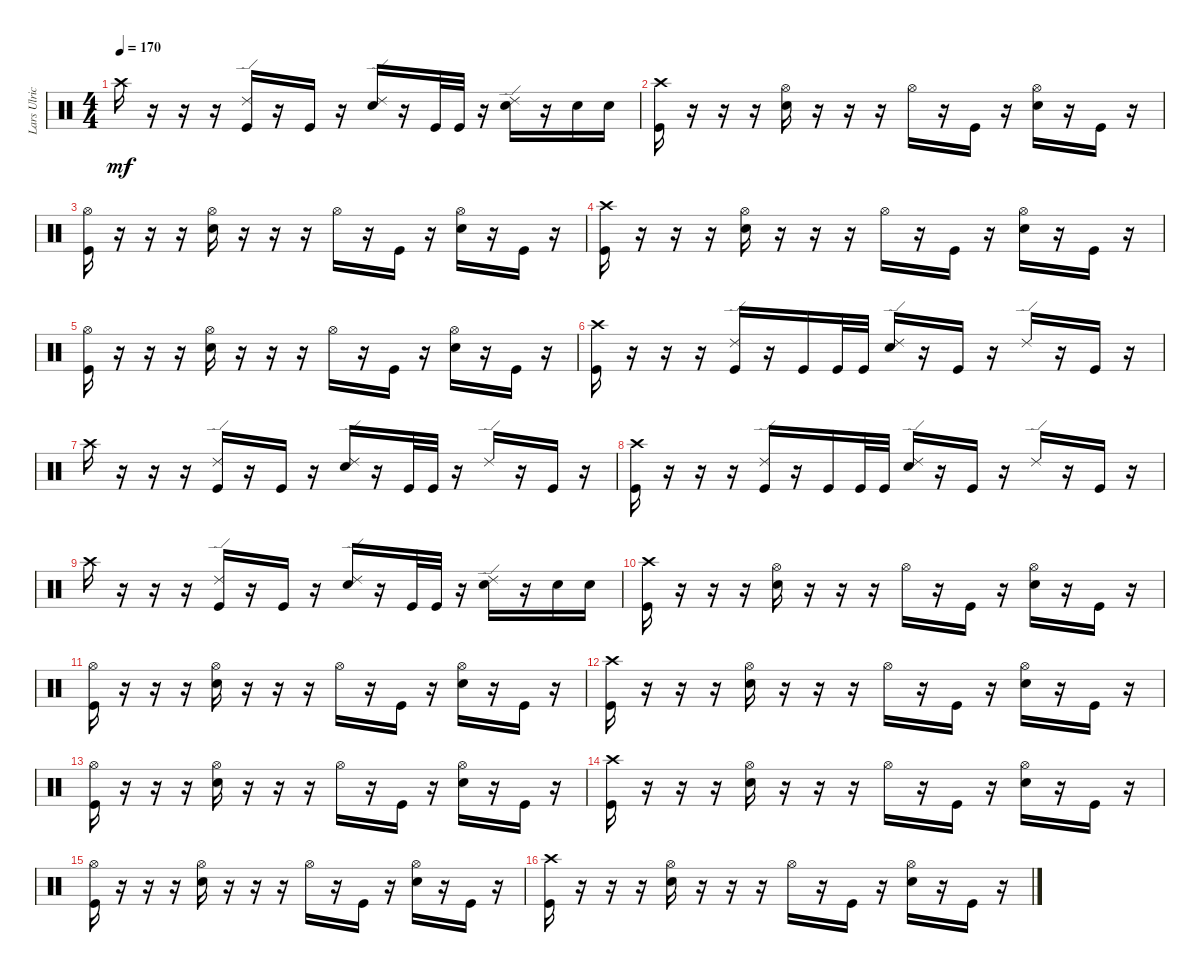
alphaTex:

\track ("Lars Ulrich" "Lars Ulric") {instrument percussion}
\staff {score}
\articulation defaults
\ts (4 4)
\tempo 170
\clef neutral
\ks c "Crash high (hit)".16{dy mf}
r.16 r.16 r.16 ("Ride (edge) 2" "Kick (hit)").16 r.16 "Kick (hit)".16 r.16 ("Snare (hit) 2" "Ride (edge) 2").16 r.16 "Kick (hit)".32 "Kick (hit)".32 r.16 ("Ride (edge) 2" "Snare (hit) 2").16 r.16 "Snare (hit) 2".16 "Snare (hit) 2".16 |
("Kick (hit)" "Crash high (hit)").16 r.16 r.16 r.16 ("Hi-Hat (open)" "Snare (hit) 2").16 r.16 r.16 r.16 "Hi-Hat (open)".16 r.16 "Kick (hit)".16 r.16 ("Hi-Hat (open)" "Snare (hit) 2").16 r.16 "Kick (hit)".16 r.16 |
("Kick (hit)" "Hi-Hat (open)").16 r.16 r.16 r.16 ("Hi-Hat (open)" "Snare (hit) 2").16 r.16 r.16 r.16 "Hi-Hat (open)".16 r.16 "Kick (hit)".16 r.16 ("Hi-Hat (open)" "Snare (hit) 2").16 r.16 "Kick (hit)".16 r.16 |
("Kick (hit)" "Crash high (hit)").16 r.16 r.16 r.16 ("Hi-Hat (open)" "Snare (hit) 2").16 r.16 r.16 r.16 "Hi-Hat (open)".16 r.16 "Kick (hit)".16 r.16 ("Hi-Hat (open)" "Snare (hit) 2").16 r.16 "Kick (hit)".16 r.16 |
("Kick (hit)" "Hi-Hat (open)").16 r.16 r.16 r.16 ("Hi-Hat (open)" "Snare (hit) 2").16 r.16 r.16 r.16 "Hi-Hat (open)".16 r.16 "Kick (hit)".16 r.16 ("Hi-Hat (open)" "Snare (hit) 2").16 r.16 "Kick (hit)".16 r.16 |
("Kick (hit)" "Crash high (hit)").16 r.16 r.16 r.16 ("Kick (hit)" "Ride (edge) 2").16 r.16 "Kick (hit)".16 "Kick (hit)".32 "Kick (hit)".32 ("Snare (hit) 2" "Ride (edge) 2").16 r.16 "Kick (hit)".16 r.16 "Ride (edge) 2".16 r.16 "Kick (hit)".16 r.16 |
"Crash high (hit)".16 r.16 r.16 r.16 ("Ride (edge) 2" "Kick (hit)").16 r.16 "Kick (hit)".16 r.16 ("Snare (hit) 2" "Ride (edge) 2").16 r.16 "Kick (hit)".32 "Kick (hit)".32 r.16 "Ride (edge) 2".16 r.16 "Kick (hit)".16 r.16 |
("Kick (hit)" "Crash high (hit)").16 r.16 r.16 r.16 ("Kick (hit)" "Ride (edge) 2").16 r.16 "Kick (hit)".16 "Kick (hit)".32 "Kick (hit)".32 ("Snare (hit) 2" "Ride (edge) 2").16 r.16 "Kick (hit)".16 r.16 "Ride (edge) 2".16 r.16 "Kick (hit)".16 r.16 |
"Crash high (hit)".16 r.16 r.16 r.16 ("Ride (edge) 2" "Kick (hit)").16 r.16 "Kick (hit)".16 r.16 ("Snare (hit) 2" "Ride (edge) 2").16 r.16 "Kick (hit)".32 "Kick (hit)".32 r.16 ("Ride (edge) 2" "Snare (hit) 2").16 r.16 "Snare (hit) 2".16 "Snare (hit) 2".16 |
("Kick (hit)" "Crash high (hit)").16 r.16 r.16 r.16 ("Hi-Hat (open)" "Snare (hit) 2").16 r.16 r.16 r.16 "Hi-Hat (open)".16 r.16 "Kick (hit)".16 r.16 ("Hi-Hat (open)" "Snare (hit) 2").16 r.16 "Kick (hit)".16 r.16 |
("Kick (hit)" "Hi-Hat (open)").16 r.16 r.16 r.16 ("Hi-Hat (open)" "Snare (hit) 2").16 r.16 r.16 r.16 "Hi-Hat (open)".16 r.16 "Kick (hit)".16 r.16 ("Hi-Hat (open)" "Snare (hit) 2").16 r.16 "Kick (hit)".16 r.16 |
("Kick (hit)" "Crash high (hit)").16 r.16 r.16 r.16 ("Hi-Hat (open)" "Snare (hit) 2").16 r.16 r.16 r.16 "Hi-Hat (open)".16 r.16 "Kick (hit)".16 r.16 ("Hi-Hat (open)" "Snare (hit) 2").16 r.16 "Kick (hit)".16 r.16 |
("Kick (hit)" "Hi-Hat (open)").16 r.16 r.16 r.16 ("Hi-Hat (open)" "Snare (hit) 2").16 r.16 r.16 r.16 "Hi-Hat (open)".16 r.16 "Kick (hit)".16 r.16 ("Hi-Hat (open)" "Snare (hit) 2").16 r.16 "Kick (hit)".16 r.16 |
("Kick (hit)" "Crash high (hit)").16 r.16 r.16 r.16 ("Hi-Hat (open)" "Snare (hit) 2").16 r.16 r.16 r.16 "Hi-Hat (open)".16 r.16 "Kick (hit)".16 r.16 ("Hi-Hat (open)" "Snare (hit) 2").16 r.16 "Kick (hit)".16 r.16 |
("Kick (hit)" "Hi-Hat (open)").16 r.16 r.16 r.16 ("Hi-Hat (open)" "Snare (hit) 2").16 r.16 r.16 r.16 "Hi-Hat (open)".16 r.16 "Kick (hit)".16 r.16 ("Hi-Hat (open)" "Snare (hit) 2").16 r.16 "Kick (hit)".16 r.16 |
("Kick (hit)" "Crash high (hit)").16 r.16 r.16 r.16 ("Hi-Hat (open)" "Snare (hit) 2").16 r.16 r.16 r.16 "Hi-Hat (open)".16 r.16 "Kick (hit)".16 r.16 ("Hi-Hat (open)" "Snare (hit) 2").16 r.16 "Kick (hit)".16 r.16
